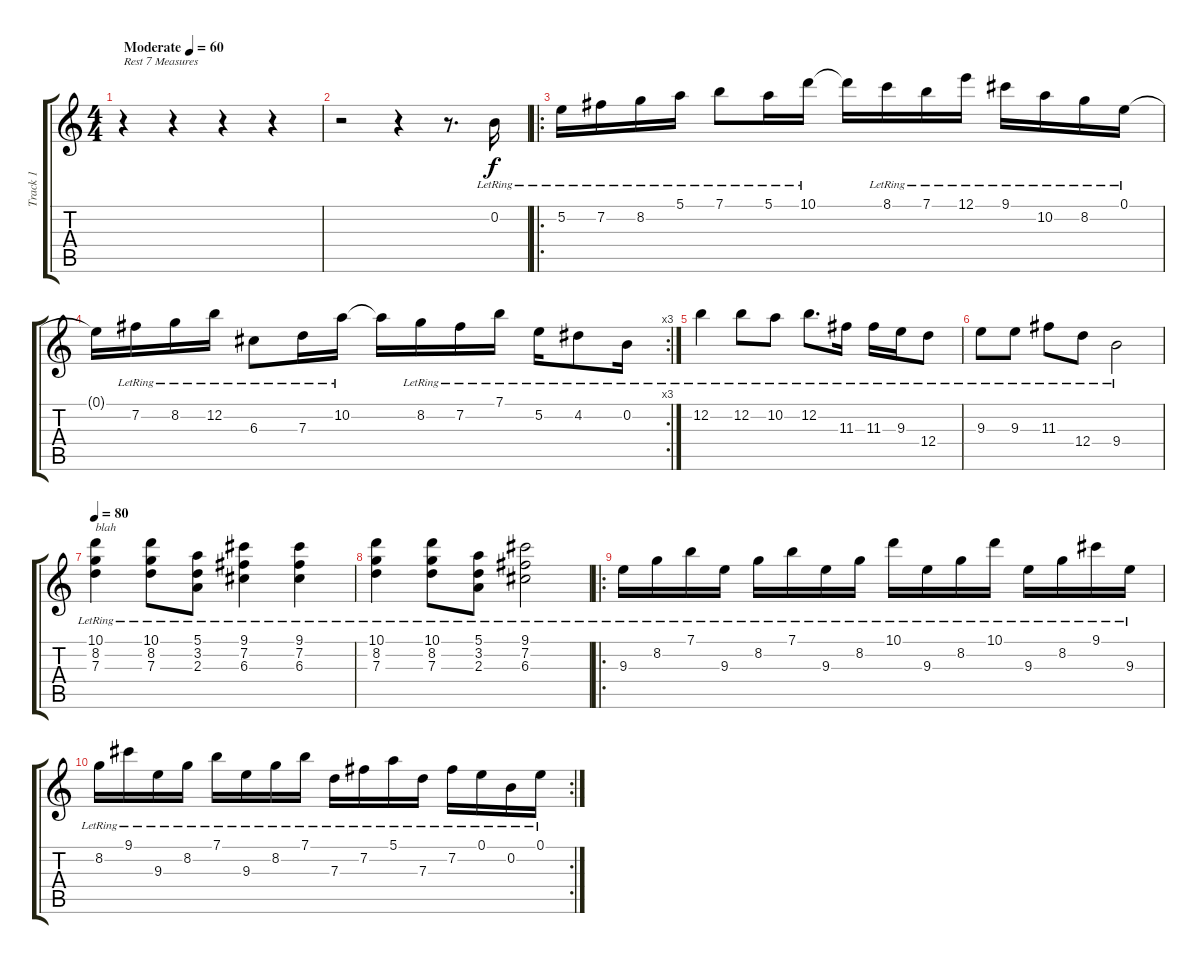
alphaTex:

\track ("Track 1" "Track 1") {instrument acousticguitarnylon}
\staff {score tabs}
\tuning (E4 B3 G3 D3 A2 E2) {hide}
\ts (4 4)
\tempo (60 "Moderate")
\clef g2
\ks c
r.4{txt "Rest 7 Measures" dy f instrument acousticguitarnylon} r.4 r.4 r.4 |
r.2 r.4 r.8{d} 0.2{lr}.16 |
\ro
5.2{lr}.16 7.2{lr}.16 8.2{lr}.16 5.1{lr}.16 7.1{lr}.8 5.1{lr}.16 10.1{lr}.16 10.1{t}.16 8.1{lr}.16 7.1{lr}.16 12.1{lr}.16 9.1{lr}.16 10.2{lr}.16 8.2{lr}.16 0.1{lr}.16 |
\rc 3
0.1{t}.16 7.2{lr}.16 8.2{lr}.16 12.2{lr}.16 6.3{lr}.8 7.3{lr}.16 10.2{lr}.16 10.2{t}.16 8.2{lr}.16 7.2{lr}.16 7.1{lr}.16 5.2{lr}.16 4.2{lr}.8 0.2{lr}.16 |
12.2{lr}.4 12.2{lr}.8 10.2{lr}.8 12.2{lr}.8{d} 11.3{lr}.16 11.3{lr}.16 9.3{lr}.16 12.4{lr}.8 |
9.3{lr}.8 9.3{lr}.8 11.3{lr}.8 12.4{lr}.8 9.4{lr}.2 |
\tempo 80
(10.1{lr} 8.2{lr} 7.3{lr}).4{txt "blah"} (10.1{lr} 8.2{lr} 7.3{lr}).8 (5.1{lr} 3.2{lr} 2.3{lr}).8 (9.1{lr} 7.2{lr} 6.3{lr}).4 (9.1{lr} 7.2{lr} 6.3{lr}).4 |
(10.1{lr} 8.2{lr} 7.3{lr}).4 (10.1{lr} 8.2{lr} 7.3{lr}).8 (5.1{lr} 3.2{lr} 2.3{lr}).8 (9.1{lr} 7.2{lr} 6.3{lr}).2 |
\ro
9.3{lr}.16 8.2{lr}.16 7.1{lr}.16 9.3{lr}.16 8.2{lr}.16 7.1{lr}.16 9.3{lr}.16 8.2{lr}.16 10.1{lr}.16 9.3{lr}.16 8.2{lr}.16 10.1{lr}.16 9.3{lr}.16 8.2{lr}.16 9.1{lr}.16 9.3{lr}.16 |
\rc 2
8.2{lr}.16 9.1{lr}.16 9.3{lr}.16 8.2{lr}.16 7.1{lr}.16 9.3{lr}.16 8.2{lr}.16 7.1{lr}.16 7.3{lr}.16 7.2{lr}.16 5.1{lr}.16 7.3{lr}.16 7.2{lr}.16 0.1{lr}.16 0.2{lr}.16 0.1{lr}.16
